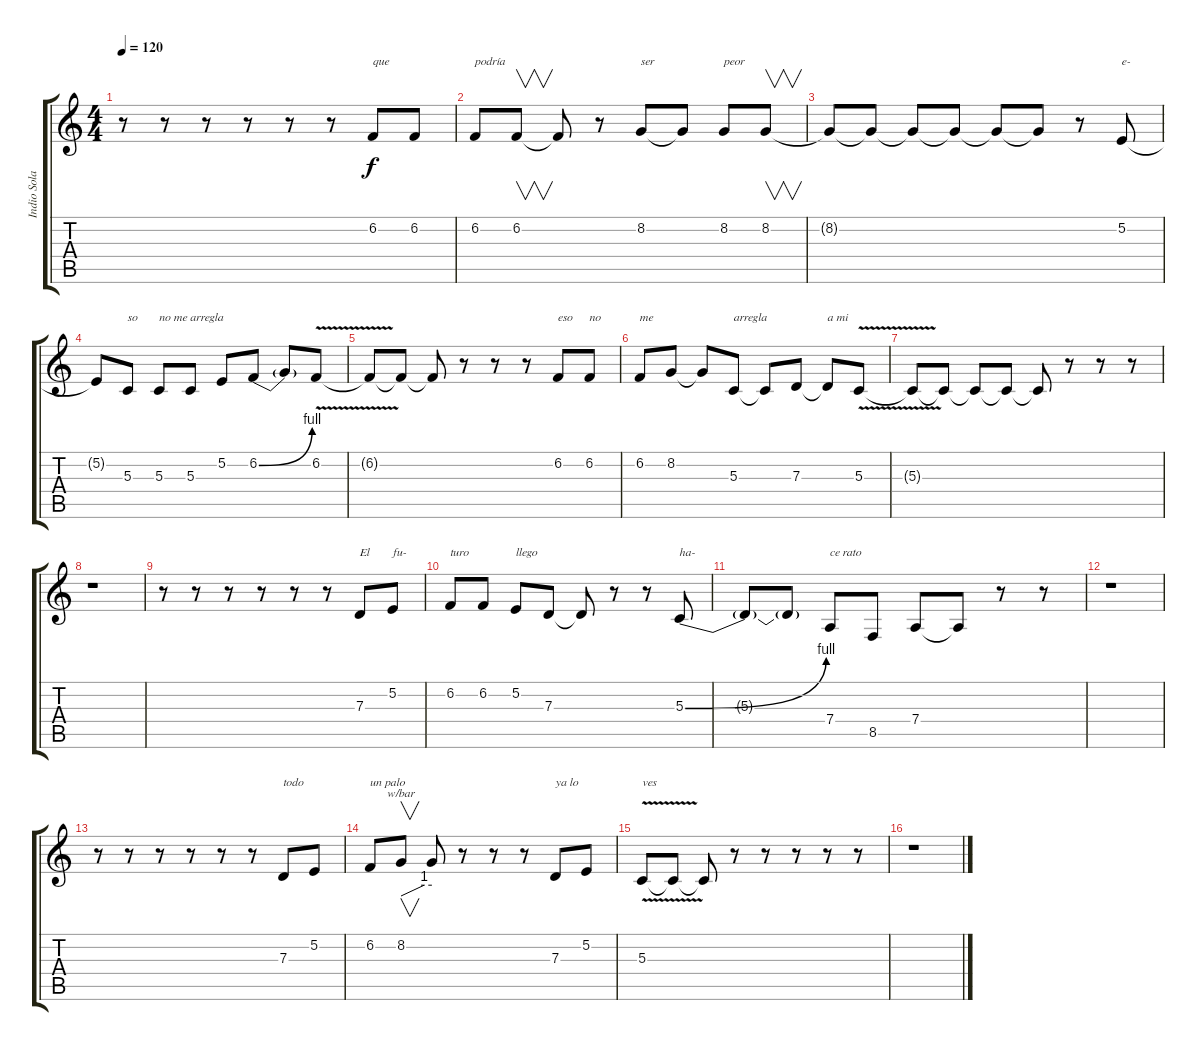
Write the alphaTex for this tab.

\track ("Indio Solari" "Indio Sola") {instrument lead2sawtooth}
\staff {score tabs}
\tuning (E4 B3 G3 D3 A2 E2) {hide}
\ts (4 4)
\tempo 120
\clef g2
\ks c
r.8{dy f} r.8 r.8 r.8 r.8 r.8 6.2.8{txt "que"} 6.2.8 |
6.2.8{txt "podría"} 6.2.8{v} 6.2{t}.8 r.8 8.2.8{txt "ser"} 8.2{t}.8 8.2.8{txt "peor"} 8.2.8{v} |
8.2{t}.8 8.2{t}.8 8.2{t}.8 8.2{t}.8 8.2{t}.8 8.2{t}.8 r.8 5.2.8{txt "e-"} |
5.2{t}.8 5.3.8{txt "so"} 5.3.8{txt "no me arregla"} 5.3.8 5.2.8 6.2{be (bend 0 0 60 4)}.8 6.2{t}.8 6.2{v}.8 |
6.2{t}.8 6.2{t}.8 6.2{t}.8 r.8 r.8 r.8 6.2.8{txt "eso"} 6.2.8{txt "no"} |
6.2.8{txt "me "} 8.2.8 8.2{t}.8 5.3.8{txt "arregla"} 5.3{t}.8 7.3.8 7.3{t}.8{txt "a mi"} 5.3{v}.8 |
5.3{t}.8 5.3{t}.8 5.3{t}.8 5.3{t}.8 5.3{t}.8 r.8 r.8 r.8 |
r.1 |
r.8 r.8 r.8 r.8 r.8 r.8 7.3.8{txt "El "} 5.2.8{txt "fu-"} |
6.2.8{txt "turo"} 6.2.8 5.2.8{txt "llego"} 7.3.8 7.3{t}.8 r.8 r.8 5.3{be (bend 0 0 60 4)}.8{txt "ha-"} |
5.3{t}.8 5.3{t}.8 7.4.8{txt "ce rato"} 8.5.8 7.4.8 7.4{t}.8 r.8 r.8 |
r.1 |
r.8 r.8 r.8 r.8 r.8 r.8 7.3.8{txt "todo"} 5.2.8 |
6.2.8{txt "un palo"} 8.2.8{v tbe (custom default 0 0 45 4 60 4)} 8.2{t}.8 r.8 r.8 r.8 7.3.8{txt "ya lo"} 5.2.8 |
5.3{v}.8{txt "ves"} 5.3{t}.8 5.3{t}.8 r.8 r.8 r.8 r.8 r.8 |
r.1
